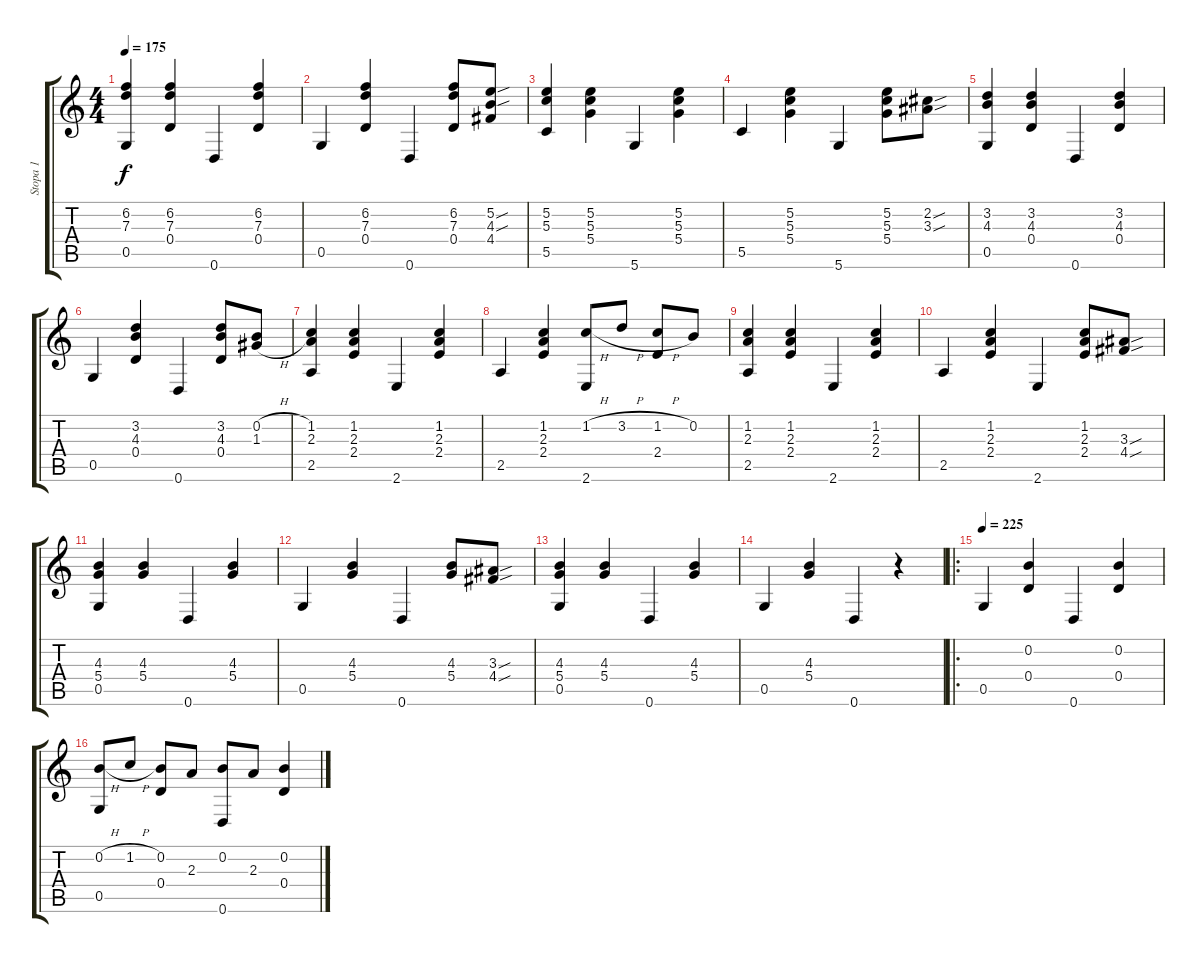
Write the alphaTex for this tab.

\track ("Stopa 1" "Stopa 1") {instrument acousticguitarnylon}
\staff {score tabs}
\tuning (E4 B3 G3 D3 G2 D2) {hide}
\ts (4 4)
\tempo 175
\clef g2
\ks c
(6.2 7.3 0.5).4{dy f} (6.2 7.3 0.4).4 0.6.4 (6.2 7.3 0.4).4 |
0.5.4 (6.2 7.3 0.4).4 0.6.4 (6.2 7.3 0.4).8 (5.2{sou} 4.3{sou} 4.4).8 |
(5.2 5.3 5.5).4 (5.2 5.3 5.4).4 5.6.4 (5.2 5.3 5.4).4 |
5.5.4 (5.2 5.3 5.4).4 5.6.4 (5.2 5.3 5.4).8 (2.2{sou} 3.3{sou}).8 |
(3.2 4.3 0.5).4 (3.2 4.3 0.4).4 0.6.4 (3.2 4.3 0.4).4 |
0.5.4 (3.2 4.3 0.4).4 0.6.4 (3.2 4.3 0.4).8 (0.2{h} 1.3{h}).8 |
(1.2 2.3 2.5).4 (1.2 2.3 2.4).4 2.6.4 (1.2 2.3 2.4).4 |
2.5.4 (1.2 2.3 2.4).4 (1.2{h} 2.6).8 3.2{h}.8 (1.2{h} 2.4).8 0.2.8 |
(1.2 2.3 2.5).4 (1.2 2.3 2.4).4 2.6.4 (1.2 2.3 2.4).4 |
2.5.4 (1.2 2.3 2.4).4 2.6.4 (1.2 2.3 2.4).8 (3.3{sou} 4.4{sou}).8 |
(4.3 5.4 0.5).4 (4.3 5.4).4 0.6.4 (4.3 5.4).4 |
0.5.4 (4.3 5.4).4 0.6.4 (4.3 5.4).8 (3.3{sou} 4.4{sou}).8 |
(4.3 5.4 0.5).4 (4.3 5.4).4 0.6.4 (4.3 5.4).4 |
0.5.4 (4.3 5.4).4 0.6.4 r.4 |
\ro
\tempo 225
0.5.4 (0.2 0.4).4 0.6.4 (0.2 0.4).4 |
(0.2{h} 0.5).8 1.2{h}.8 (0.2 0.4).8 2.3.8 (0.2 0.6).8 2.3.8 (0.2 0.4).4
